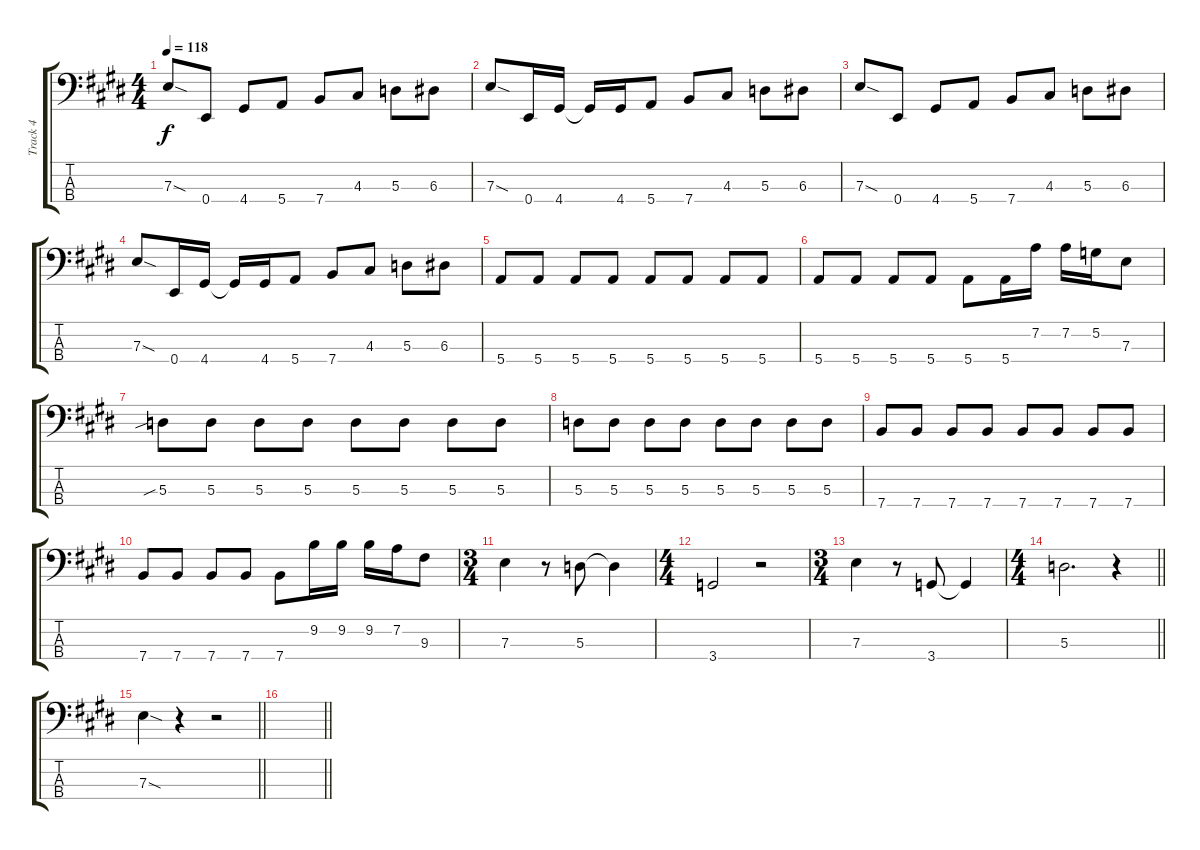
\track ("Track 4" "Track 4") {instrument electricbassfinger}
\staff {score tabs}
\tuning (G2 D2 A1 E1) {hide}
\ts (4 4)
\tempo 118
\clef f4
\ks e
7.3{sod}.8{dy f} 0.4.8 4.4.8 5.4.8 7.4.8 4.3.8 5.3.8 6.3.8 |
7.3{sod}.8 0.4.16 4.4.16 4.4{t}.16 4.4.16 5.4.8 7.4.8 4.3.8 5.3.8 6.3.8 |
7.3{sod}.8 0.4.8 4.4.8 5.4.8 7.4.8 4.3.8 5.3.8 6.3.8 |
7.3{sod}.8 0.4.16 4.4.16 4.4{t}.16 4.4.16 5.4.8 7.4.8 4.3.8 5.3.8 6.3.8 |
5.4.8 5.4.8 5.4.8 5.4.8 5.4.8 5.4.8 5.4.8 5.4.8 |
5.4.8 5.4.8 5.4.8 5.4.8 5.4.8 5.4.16 7.2.16 7.2.16 5.2.16 7.3.8 |
5.3{sib}.8 5.3.8 5.3.8 5.3.8 5.3.8 5.3.8 5.3.8 5.3.8 |
5.3.8 5.3.8 5.3.8 5.3.8 5.3.8 5.3.8 5.3.8 5.3.8 |
7.4.8 7.4.8 7.4.8 7.4.8 7.4.8 7.4.8 7.4.8 7.4.8 |
7.4.8 7.4.8 7.4.8 7.4.8 7.4.8 9.2.16 9.2.16 9.2.16 7.2.16 9.3.8 |
\ts (3 4)
7.3.4 r.8 5.3.8 5.3{t}.4 |
\ts (4 4)
3.4.2 r.2 |
\ts (3 4)
7.3.4 r.8 3.4.8 3.4{t}.4 |
\ts (4 4)
\barLineRight lightlight
5.3.2{d} r.4 |
\barLineRight lightlight
7.3{sod}.4 r.4 r.2 |
\barLineRight lightlight
